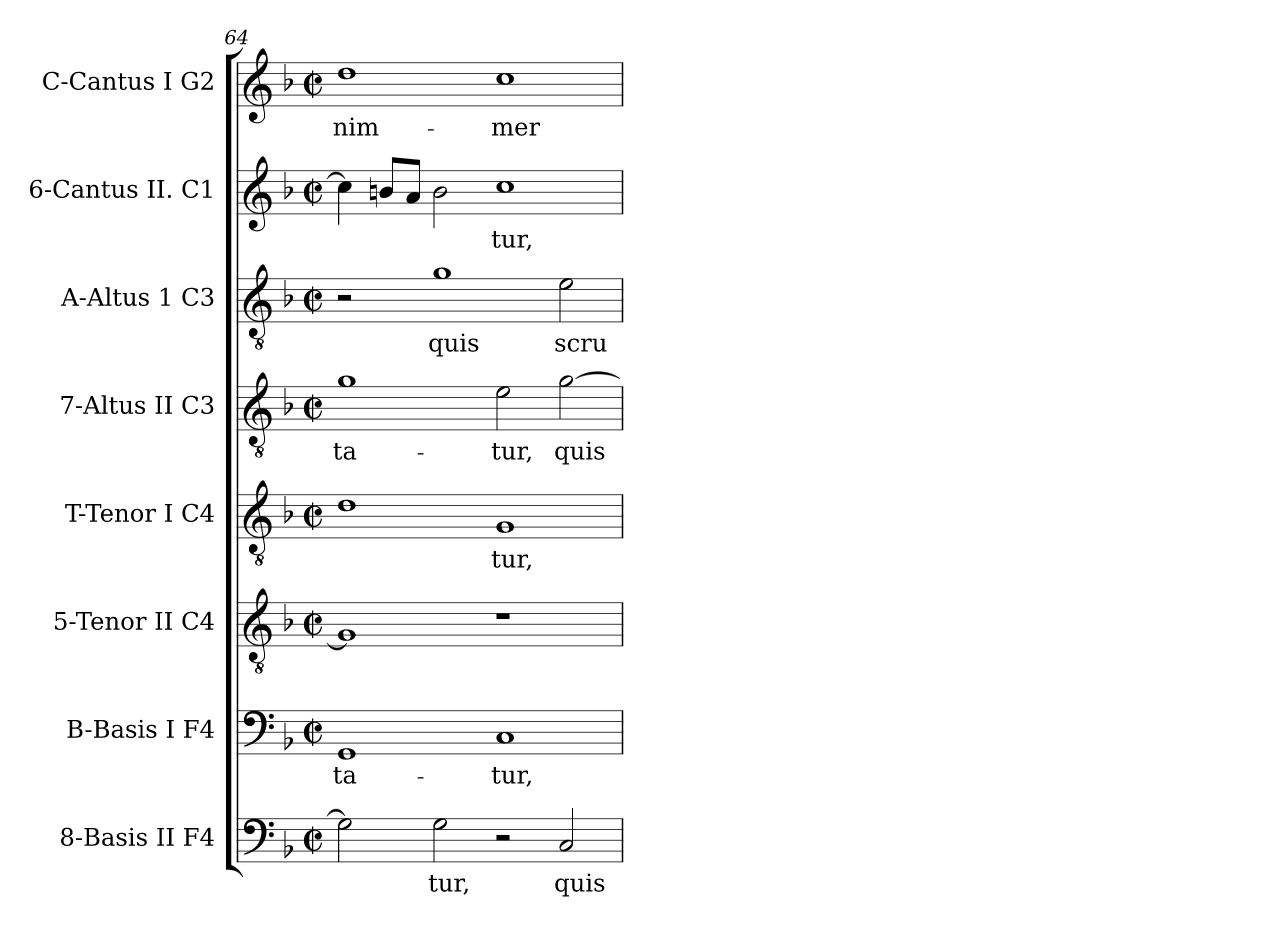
**kern	**text	**kern	**text	**kern	**text	**kern	**text	**kern	**text	**kern	**text	**kern	**text	**kern	**text
*part8	*part8	*part7	*part7	*part6	*part6	*part5	*part5	*part4	*part4	*part3	*part3	*part2	*part2	*part1	*part1
*staff8	*staff8	*staff7	*staff7	*staff6	*staff6	*staff5	*staff5	*staff4	*staff4	*staff3	*staff3	*staff2	*staff2	*staff1	*staff1
*I"8-Basis II  F4	*	*I"B-Basis I  F4	*	*I"5-Tenor II  C4	*	*I"T-Tenor I  C4	*	*I"7-Altus II  C3	*	*I"A-Altus 1  C3	*	*I"6-Cantus II.  C1	*	*I"C-Cantus I  G2	*
*	*	*I'B	*	*	*	*I'T	*	*	*	*I'A	*	*	*	*I'C	*
*clefF4	*	*clefF4	*	*clefGv2	*	*clefGv2	*	*clefGv2	*	*clefGv2	*	*clefG2	*	*clefG2	*
*k[b-]	*	*k[b-]	*	*k[b-]	*	*k[b-]	*	*k[b-]	*	*k[b-]	*	*k[b-]	*	*k[b-]	*
*F:	*	*F:	*	*F:	*	*F:	*	*F:	*	*F:	*	*F:	*	*F:	*
*M2/2	*	*M2/2	*	*M2/2	*	*M2/2	*	*M2/2	*	*M2/2	*	*M2/2	*	*M2/2	*
*met(c|)	*	*met(c|)	*	*met(c|)	*	*met(c|)	*	*met(c|)	*	*met(c|)	*	*met(c|)	*	*met(c|)	*
=64	=64	=64	=64	=64	=64	=64	=64	=64	=64	=64	=64	=64	=64	=64	=64
!	!LO:LY:b:cj	!	!LO:LY:b:cj	!	!LO:LY:b:cj	!	!LO:LY:b:cj	!	!LO:LY:b:cj	!	!	!	!LO:LY:b:cj	!	!LO:LY:b:cj
2G\]	--	1GG	-ta-	1G]	.	1d	--	1g	-ta-	2r	.	4cc\]	--	1dd	nim-
!	!	!	!	!	!	!	!	!	!	!	!	!	!LO:LY:b:cj	!	!
.	.	.	.	.	.	.	.	.	.	.	.	8bn/L	--	.	.
!	!	!	!	!	!	!	!	!	!	!	!	!	!LO:LY:b:cj	!	!
.	.	.	.	.	.	.	.	.	.	.	.	8a/J	--	.	.
!	!LO:LY:b:cj	!	!	!	!	!	!	!	!	!	!LO:LY:b:cj	!	!LO:LY:b:cj	!	!
2G\	-tur,	.	.	.	.	.	.	.	.	1g	quis	2b\	--	.	.
!	!	!	!LO:LY:b:cj	!	!	!	!LO:LY:b:cj	!	!LO:LY:b:cj	!	!	!	!LO:LY:b:cj	!	!LO:LY:b:cj
2r	.	1C	-tur,	1r	.	1G	-tur,	2e\	-tur,	.	.	1cc	-tur,	1cc	-mer
!	!LO:LY:b:cj	!	!	!	!	!	!	!	!LO:LY:b:cj	!	!LO:LY:b:cj	!	!	!	!
2C/	quis	.	.	.	.	.	.	[>2g\	quis	2e\	scru-	.	.	.	.
=	=	=	=	=	=	=	=	=	=	=	=	=	=	=	=
*-	*-	*-	*-	*-	*-	*-	*-	*-	*-	*-	*-	*-	*-	*-	*-
